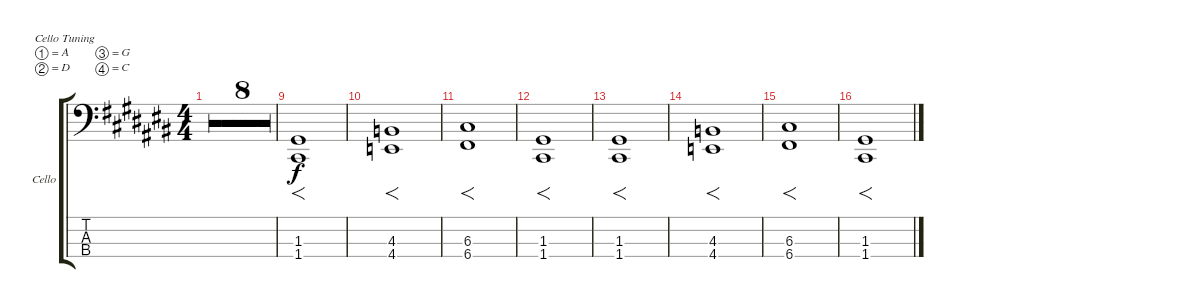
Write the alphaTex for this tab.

\defaultSystemsLayout 4
\bracketExtendMode groupsimilarinstruments
\firstSystemTrackNameOrientation horizontal
\otherSystemsTrackNameOrientation horizontal
\track ("Cello" "Cello") {multiBarRest instrument cello}
\staff {score tabs}
\tuning (A3 D3 G2 C2)
\ts (4 4)
\tempo 74
\clef f4
\ks c#
|
|
|
|
|
|
|
|
(1.4 1.3).1{f} |
(4.4 4.3).1{f} |
(6.4 6.3).1{f} |
(1.4 1.3).1{f} |
(1.4 1.3).1{f} |
(4.4 4.3).1{f} |
(6.4 6.3).1{f} |
(1.4 1.3).1{f}
